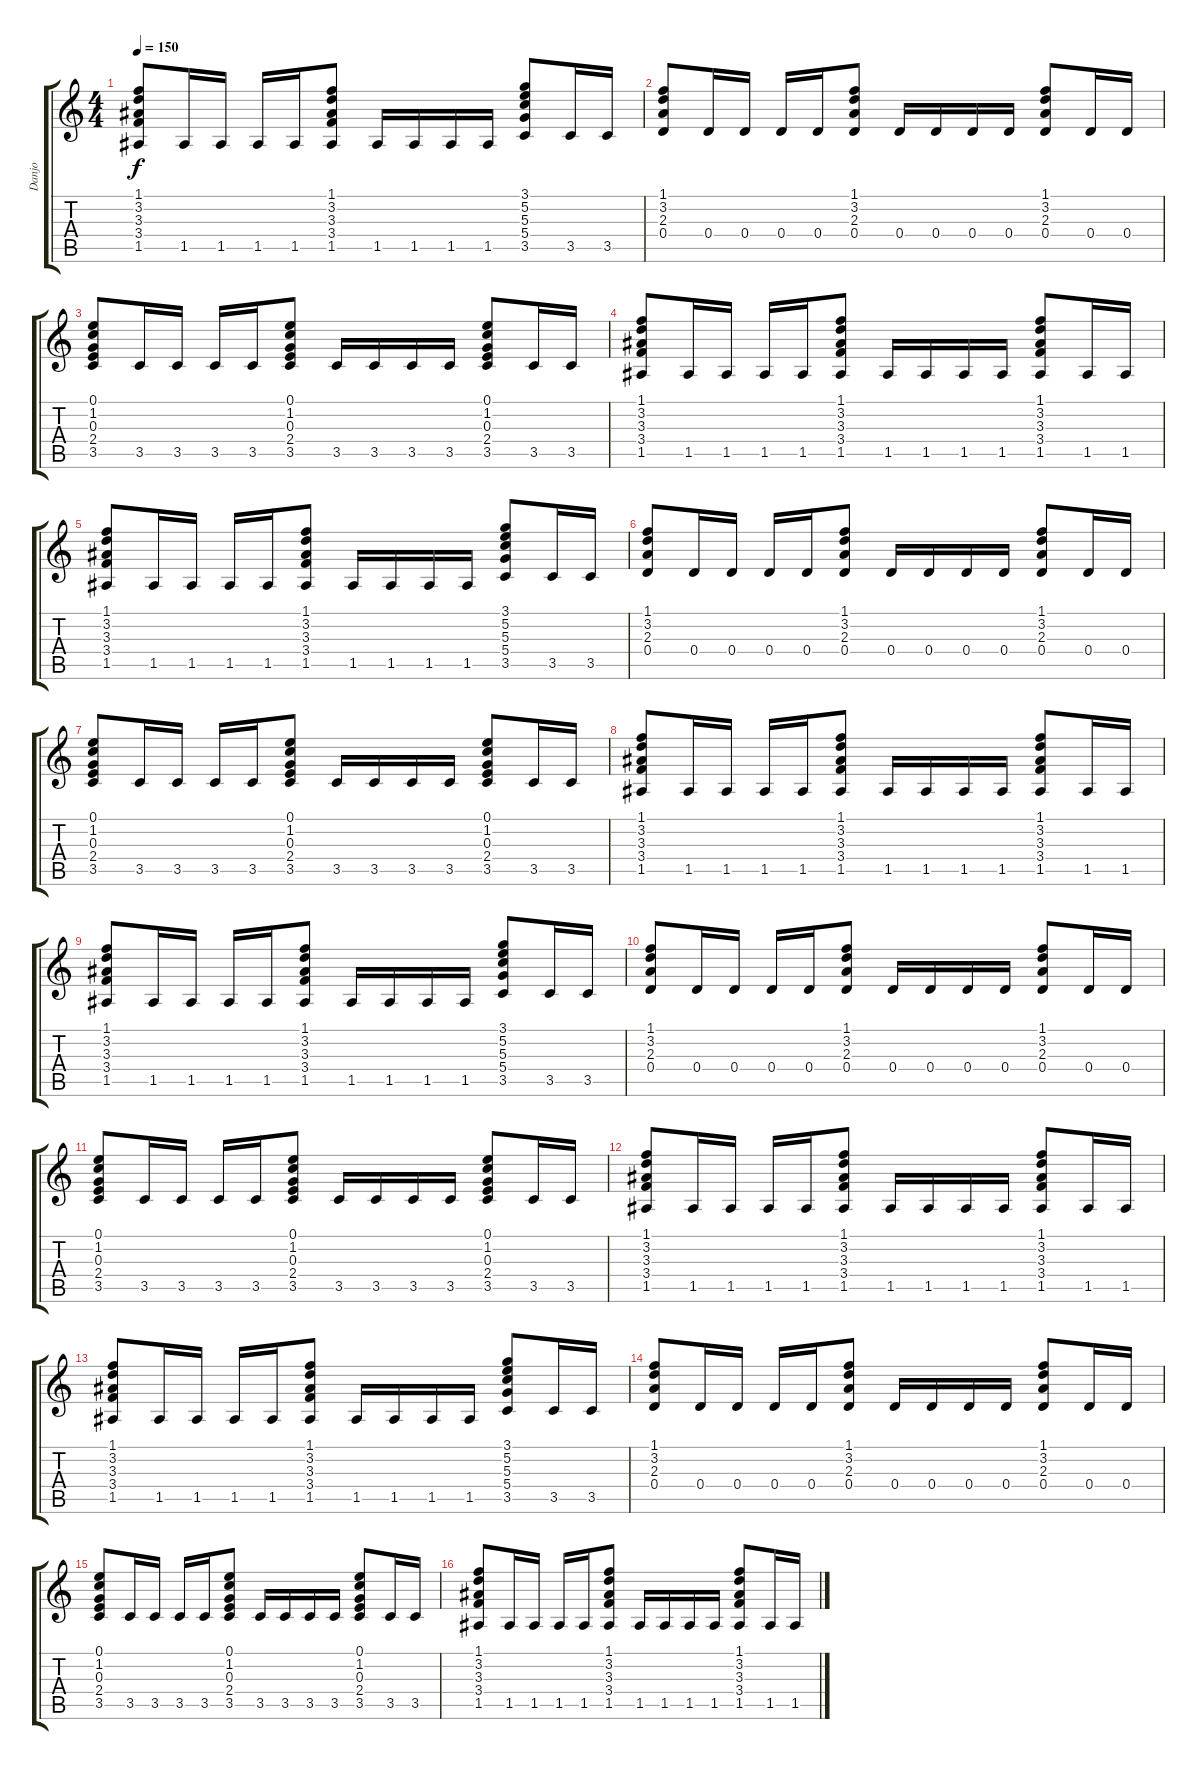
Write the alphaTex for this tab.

\track ("Danjo" "Danjo") {instrument acousticguitarnylon}
\staff {score tabs}
\tuning (E4 B3 G3 D3 A2 E2) {hide}
\ts (4 4)
\tempo 150
\clef g2
\ks c
(1.1 3.2 3.3 3.4 1.5).8{dy f} 1.5.16 1.5.16 1.5.16 1.5.16 (1.1 3.2 3.3 3.4 1.5).8 1.5.16 1.5.16 1.5.16 1.5.16 (3.1 5.2 5.3 5.4 3.5).8 3.5.16 3.5.16 |
(1.1 3.2 2.3 0.4).8 0.4.16 0.4.16 0.4.16 0.4.16 (1.1 3.2 2.3 0.4).8 0.4.16 0.4.16 0.4.16 0.4.16 (1.1 3.2 2.3 0.4).8 0.4.16 0.4.16 |
(0.1 1.2 0.3 2.4 3.5).8 3.5.16 3.5.16 3.5.16 3.5.16 (0.1 1.2 0.3 2.4 3.5).8 3.5.16 3.5.16 3.5.16 3.5.16 (0.1 1.2 0.3 2.4 3.5).8 3.5.16 3.5.16 |
(1.1 3.2 3.3 3.4 1.5).8 1.5.16 1.5.16 1.5.16 1.5.16 (1.1 3.2 3.3 3.4 1.5).8 1.5.16 1.5.16 1.5.16 1.5.16 (1.1 3.2 3.3 3.4 1.5).8 1.5.16 1.5.16 |
(1.1 3.2 3.3 3.4 1.5).8 1.5.16 1.5.16 1.5.16 1.5.16 (1.1 3.2 3.3 3.4 1.5).8 1.5.16 1.5.16 1.5.16 1.5.16 (3.1 5.2 5.3 5.4 3.5).8 3.5.16 3.5.16 |
(1.1 3.2 2.3 0.4).8 0.4.16 0.4.16 0.4.16 0.4.16 (1.1 3.2 2.3 0.4).8 0.4.16 0.4.16 0.4.16 0.4.16 (1.1 3.2 2.3 0.4).8 0.4.16 0.4.16 |
(0.1 1.2 0.3 2.4 3.5).8 3.5.16 3.5.16 3.5.16 3.5.16 (0.1 1.2 0.3 2.4 3.5).8 3.5.16 3.5.16 3.5.16 3.5.16 (0.1 1.2 0.3 2.4 3.5).8 3.5.16 3.5.16 |
(1.1 3.2 3.3 3.4 1.5).8 1.5.16 1.5.16 1.5.16 1.5.16 (1.1 3.2 3.3 3.4 1.5).8 1.5.16 1.5.16 1.5.16 1.5.16 (1.1 3.2 3.3 3.4 1.5).8 1.5.16 1.5.16 |
(1.1 3.2 3.3 3.4 1.5).8 1.5.16 1.5.16 1.5.16 1.5.16 (1.1 3.2 3.3 3.4 1.5).8 1.5.16 1.5.16 1.5.16 1.5.16 (3.1 5.2 5.3 5.4 3.5).8 3.5.16 3.5.16 |
(1.1 3.2 2.3 0.4).8 0.4.16 0.4.16 0.4.16 0.4.16 (1.1 3.2 2.3 0.4).8 0.4.16 0.4.16 0.4.16 0.4.16 (1.1 3.2 2.3 0.4).8 0.4.16 0.4.16 |
(0.1 1.2 0.3 2.4 3.5).8 3.5.16 3.5.16 3.5.16 3.5.16 (0.1 1.2 0.3 2.4 3.5).8 3.5.16 3.5.16 3.5.16 3.5.16 (0.1 1.2 0.3 2.4 3.5).8 3.5.16 3.5.16 |
(1.1 3.2 3.3 3.4 1.5).8 1.5.16 1.5.16 1.5.16 1.5.16 (1.1 3.2 3.3 3.4 1.5).8 1.5.16 1.5.16 1.5.16 1.5.16 (1.1 3.2 3.3 3.4 1.5).8 1.5.16 1.5.16 |
(1.1 3.2 3.3 3.4 1.5).8 1.5.16 1.5.16 1.5.16 1.5.16 (1.1 3.2 3.3 3.4 1.5).8 1.5.16 1.5.16 1.5.16 1.5.16 (3.1 5.2 5.3 5.4 3.5).8 3.5.16 3.5.16 |
(1.1 3.2 2.3 0.4).8 0.4.16 0.4.16 0.4.16 0.4.16 (1.1 3.2 2.3 0.4).8 0.4.16 0.4.16 0.4.16 0.4.16 (1.1 3.2 2.3 0.4).8 0.4.16 0.4.16 |
(0.1 1.2 0.3 2.4 3.5).8 3.5.16 3.5.16 3.5.16 3.5.16 (0.1 1.2 0.3 2.4 3.5).8 3.5.16 3.5.16 3.5.16 3.5.16 (0.1 1.2 0.3 2.4 3.5).8 3.5.16 3.5.16 |
(1.1 3.2 3.3 3.4 1.5).8 1.5.16 1.5.16 1.5.16 1.5.16 (1.1 3.2 3.3 3.4 1.5).8 1.5.16 1.5.16 1.5.16 1.5.16 (1.1 3.2 3.3 3.4 1.5).8 1.5.16 1.5.16
